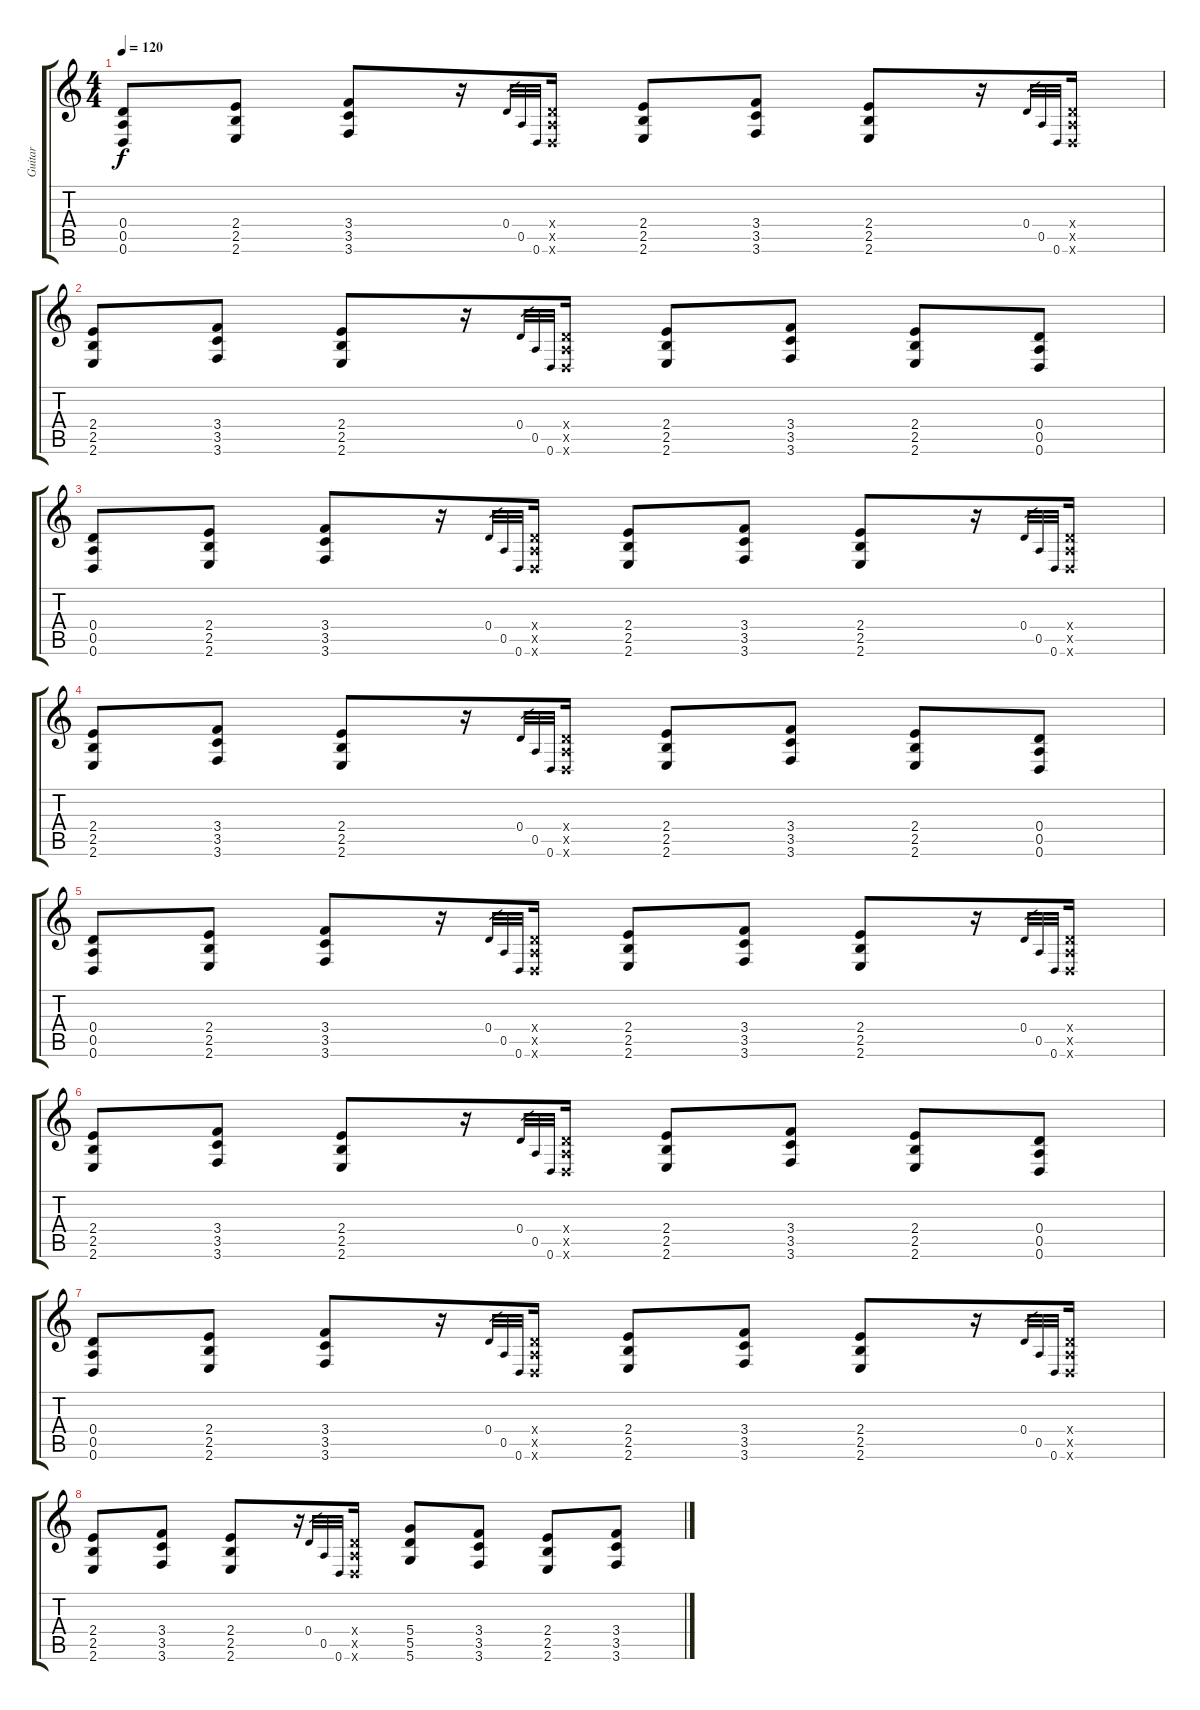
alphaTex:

\track ("Guitar" "Guitar") {instrument overdrivenguitar}
\staff {score tabs}
\tuning (E4 B3 G3 D3 A2 D2) {hide}
\ts (4 4)
\tempo 120
\clef g2
\ks c
(0.4 0.5 0.6).8{dy f volume 12 instrument overdrivenguitar} (2.4 2.5 2.6).8 (3.4 3.5 3.6).8 r.16 0.4.32{gr} 0.5.32{gr} 0.6.32{gr} (0.4{x} 0.5{x} 0.6{x}).16 (2.4 2.5 2.6).8 (3.4 3.5 3.6).8 (2.4 2.5 2.6).8 r.16 0.4.32{gr} 0.5.32{gr} 0.6.32{gr} (0.4{x} 0.5{x} 0.6{x}).16 |
(2.4 2.5 2.6).8 (3.4 3.5 3.6).8 (2.4 2.5 2.6).8 r.16 0.4.32{gr} 0.5.32{gr} 0.6.32{gr} (0.4{x} 0.5{x} 0.6{x}).16 (2.4 2.5 2.6).8 (3.4 3.5 3.6).8 (2.4 2.5 2.6).8 (0.4 0.5 0.6).8 |
(0.4 0.5 0.6).8 (2.4 2.5 2.6).8 (3.4 3.5 3.6).8 r.16 0.4.32{gr} 0.5.32{gr} 0.6.32{gr} (0.4{x} 0.5{x} 0.6{x}).16 (2.4 2.5 2.6).8 (3.4 3.5 3.6).8 (2.4 2.5 2.6).8 r.16 0.4.32{gr} 0.5.32{gr} 0.6.32{gr} (0.4{x} 0.5{x} 0.6{x}).16 |
(2.4 2.5 2.6).8 (3.4 3.5 3.6).8 (2.4 2.5 2.6).8 r.16 0.4.32{gr} 0.5.32{gr} 0.6.32{gr} (0.4{x} 0.5{x} 0.6{x}).16 (2.4 2.5 2.6).8 (3.4 3.5 3.6).8 (2.4 2.5 2.6).8 (0.4 0.5 0.6).8 |
(0.4 0.5 0.6).8{volume 16 instrument overdrivenguitar} (2.4 2.5 2.6).8 (3.4 3.5 3.6).8 r.16 0.4.32{gr} 0.5.32{gr} 0.6.32{gr} (0.4{x} 0.5{x} 0.6{x}).16 (2.4 2.5 2.6).8 (3.4 3.5 3.6).8 (2.4 2.5 2.6).8 r.16 0.4.32{gr} 0.5.32{gr} 0.6.32{gr} (0.4{x} 0.5{x} 0.6{x}).16 |
(2.4 2.5 2.6).8 (3.4 3.5 3.6).8 (2.4 2.5 2.6).8 r.16 0.4.32{gr} 0.5.32{gr} 0.6.32{gr} (0.4{x} 0.5{x} 0.6{x}).16 (2.4 2.5 2.6).8 (3.4 3.5 3.6).8 (2.4 2.5 2.6).8 (0.4 0.5 0.6).8 |
(0.4 0.5 0.6).8 (2.4 2.5 2.6).8 (3.4 3.5 3.6).8 r.16 0.4.32{gr} 0.5.32{gr} 0.6.32{gr} (0.4{x} 0.5{x} 0.6{x}).16 (2.4 2.5 2.6).8 (3.4 3.5 3.6).8 (2.4 2.5 2.6).8 r.16 0.4.32{gr} 0.5.32{gr} 0.6.32{gr} (0.4{x} 0.5{x} 0.6{x}).16 |
(2.4 2.5 2.6).8 (3.4 3.5 3.6).8 (2.4 2.5 2.6).8 r.16 0.4.32{gr} 0.5.32{gr} 0.6.32{gr} (0.4{x} 0.5{x} 0.6{x}).16 (5.4 5.5 5.6).8 (3.4 3.5 3.6).8 (2.4 2.5 2.6).8 (3.4 3.5 3.6).8
